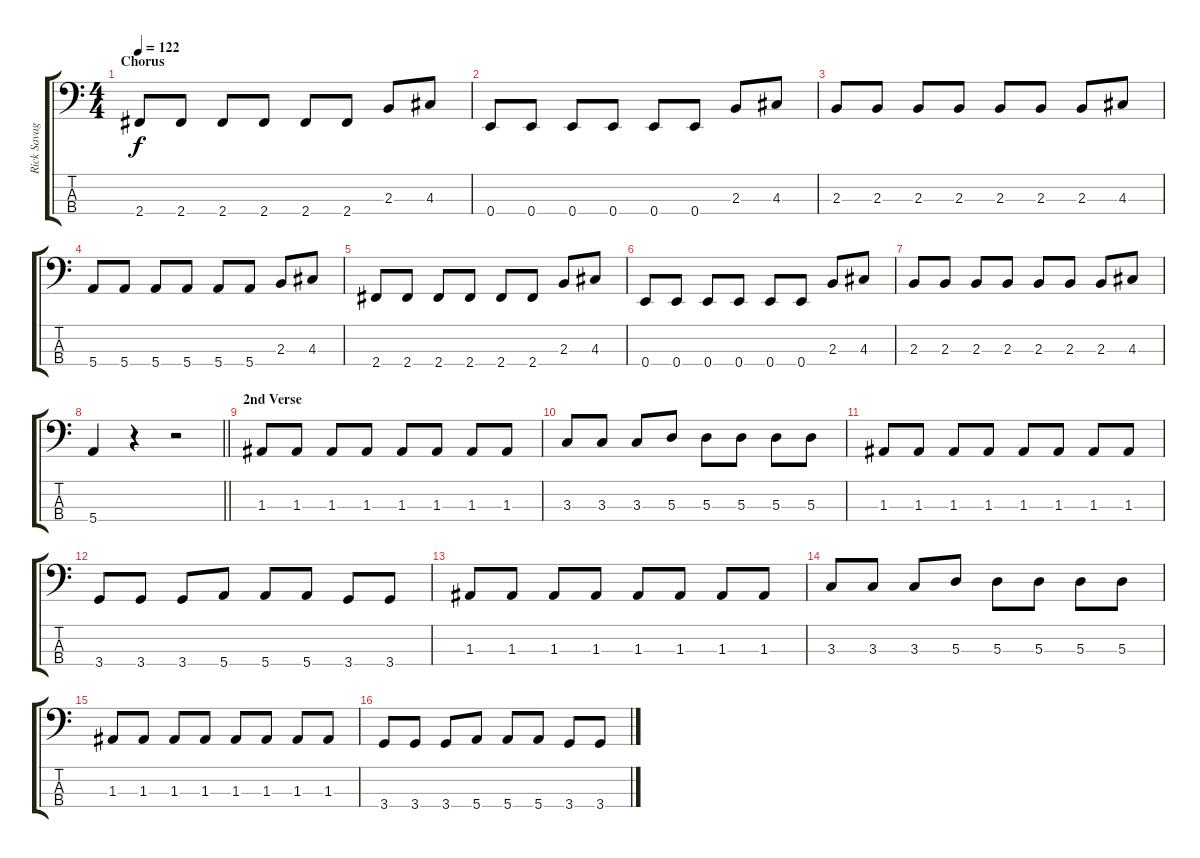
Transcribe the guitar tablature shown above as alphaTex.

\track ("Rick Savage" "Rick Savag") {instrument electricbassfinger}
\staff {score tabs}
\tuning (G2 D2 A1 E1) {hide}
\ts (4 4)
\section ("" "Chorus")
\tempo 122
\clef f4
\ks c
2.4.8{dy f} 2.4.8 2.4.8 2.4.8 2.4.8 2.4.8 2.3.8 4.3.8 |
0.4.8 0.4.8 0.4.8 0.4.8 0.4.8 0.4.8 2.3.8 4.3.8 |
2.3.8 2.3.8 2.3.8 2.3.8 2.3.8 2.3.8 2.3.8 4.3.8 |
5.4.8 5.4.8 5.4.8 5.4.8 5.4.8 5.4.8 2.3.8 4.3.8 |
2.4.8 2.4.8 2.4.8 2.4.8 2.4.8 2.4.8 2.3.8 4.3.8 |
0.4.8 0.4.8 0.4.8 0.4.8 0.4.8 0.4.8 2.3.8 4.3.8 |
2.3.8 2.3.8 2.3.8 2.3.8 2.3.8 2.3.8 2.3.8 4.3.8 |
\barLineRight lightlight
5.4.4 r.4 r.2 |
\section ("" "2nd Verse")
1.3.8 1.3.8 1.3.8 1.3.8 1.3.8 1.3.8 1.3.8 1.3.8 |
3.3.8 3.3.8 3.3.8 5.3.8 5.3.8 5.3.8 5.3.8 5.3.8 |
1.3.8 1.3.8 1.3.8 1.3.8 1.3.8 1.3.8 1.3.8 1.3.8 |
3.4.8 3.4.8 3.4.8 5.4.8 5.4.8 5.4.8 3.4.8 3.4.8 |
1.3.8 1.3.8 1.3.8 1.3.8 1.3.8 1.3.8 1.3.8 1.3.8 |
3.3.8 3.3.8 3.3.8 5.3.8 5.3.8 5.3.8 5.3.8 5.3.8 |
1.3.8 1.3.8 1.3.8 1.3.8 1.3.8 1.3.8 1.3.8 1.3.8 |
3.4.8 3.4.8 3.4.8 5.4.8 5.4.8 5.4.8 3.4.8 3.4.8
